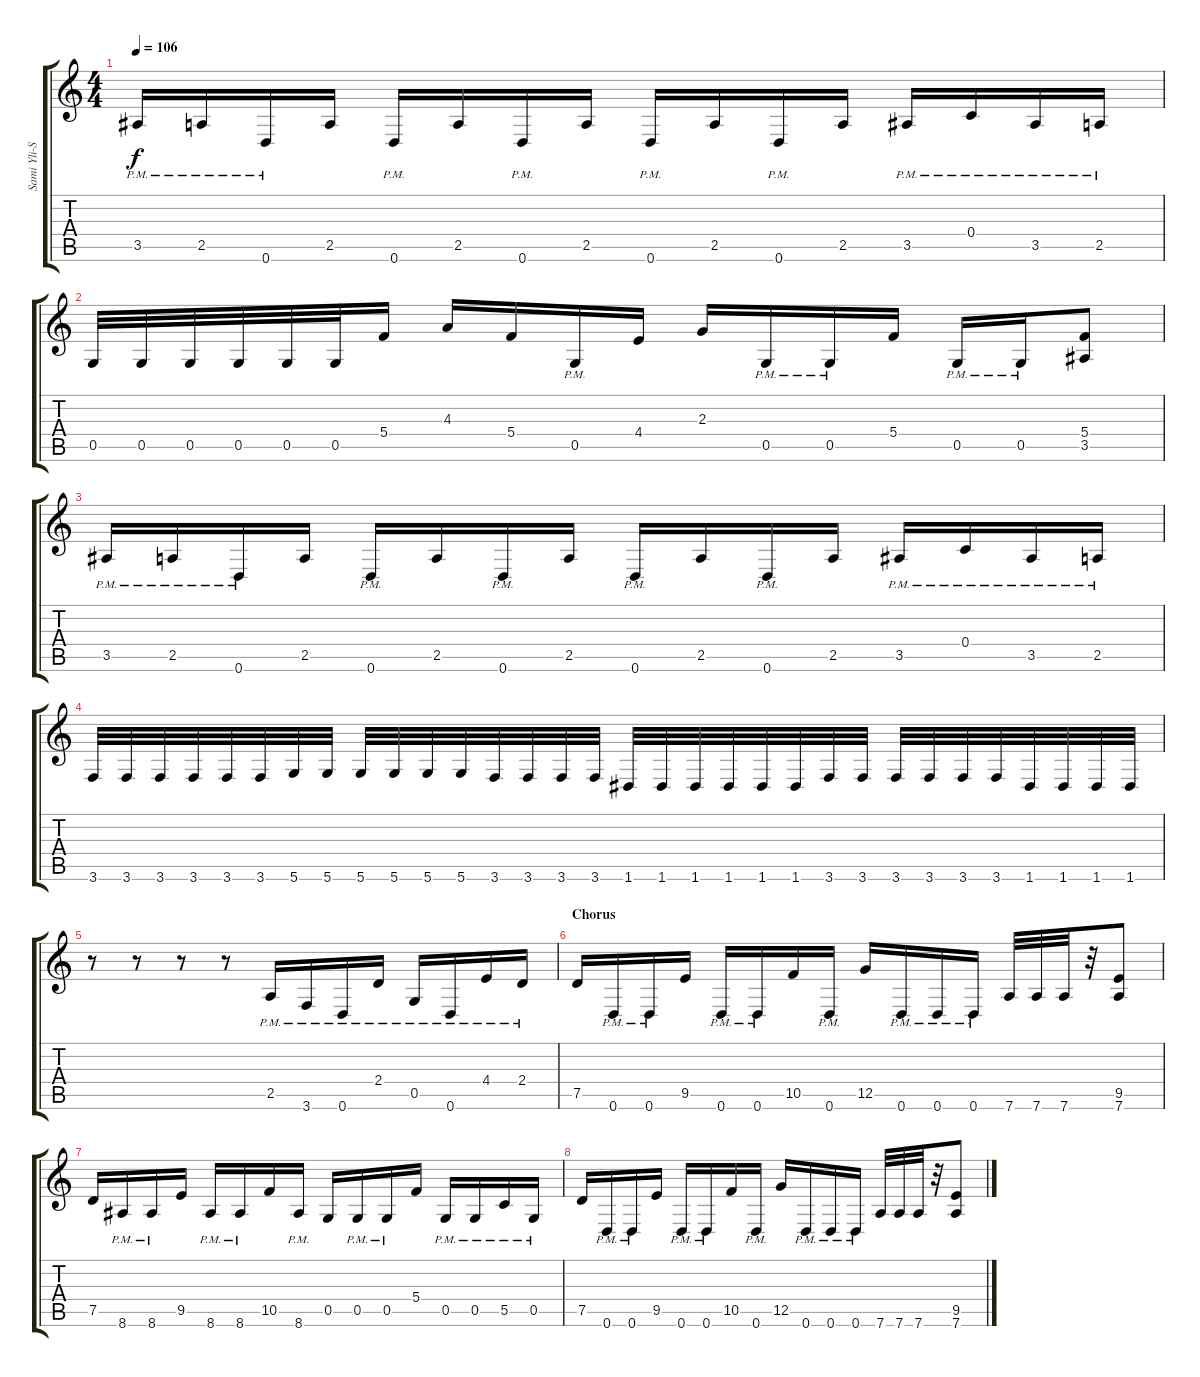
\track ("Sami Yli-Sirniö" "Sami Yli-S") {instrument distortionguitar}
\staff {score tabs}
\tuning (D4 A3 F3 C3 G2 D2) {hide}
\ts (4 4)
\tempo 106
\clef g2
\ks c
3.5{pm}.16{dy f} 2.5{pm}.16 0.6{pm}.16 2.5.16 0.6{pm}.16 2.5.16 0.6{pm}.16 2.5.16 0.6{pm}.16 2.5.16 0.6{pm}.16 2.5.16 3.5{pm}.16 0.4{pm}.16 3.5{pm}.16 2.5{pm}.16 |
0.5.32 0.5.32 0.5.32 0.5.32 0.5.32 0.5.32 5.4.16 4.3.16 5.4.16 0.5{pm}.16 4.4.16 2.3.16 0.5{pm}.16 0.5{pm}.16 5.4.16 0.5{pm}.16 0.5{pm}.16 (5.4 3.5).8 |
3.5{pm}.16 2.5{pm}.16 0.6{pm}.16 2.5.16 0.6{pm}.16 2.5.16 0.6{pm}.16 2.5.16 0.6{pm}.16 2.5.16 0.6{pm}.16 2.5.16 3.5{pm}.16 0.4{pm}.16 3.5{pm}.16 2.5{pm}.16 |
3.6.32 3.6.32 3.6.32 3.6.32 3.6.32 3.6.32 5.6.32 5.6.32 5.6.32 5.6.32 5.6.32 5.6.32 3.6.32 3.6.32 3.6.32 3.6.32 1.6.32 1.6.32 1.6.32 1.6.32 1.6.32 1.6.32 3.6.32 3.6.32 3.6.32 3.6.32 3.6.32 3.6.32 1.6.32 1.6.32 1.6.32 1.6.32 |
r.8 r.8 r.8 r.8 2.5{pm}.16 3.6{pm}.16 0.6{pm}.16 2.4{pm}.16 0.5{pm}.16 0.6{pm}.16 4.4{pm}.16 2.4{pm}.16 |
\section ("" "Chorus")
7.5.16 0.6{pm}.16 0.6{pm}.16 9.5.16 0.6{pm}.16 0.6{pm}.16 10.5.16 0.6{pm}.16 12.5.16 0.6{pm}.16 0.6{pm}.16 0.6{pm}.16 7.6.32 7.6.32 7.6.32 r.32 (9.5 7.6).8 |
7.5.16 8.6{pm}.16 8.6{pm}.16 9.5.16 8.6{pm}.16 8.6{pm}.16 10.5.16 8.6{pm}.16 0.5.16 0.5{pm}.16 0.5{pm}.16 5.4.16 0.5{pm}.16 0.5{pm}.16 5.5{pm}.16 0.5{pm}.16 |
7.5.16 0.6{pm}.16 0.6{pm}.16 9.5.16 0.6{pm}.16 0.6{pm}.16 10.5.16 0.6{pm}.16 12.5.16 0.6{pm}.16 0.6{pm}.16 0.6{pm}.16 7.6.32 7.6.32 7.6.32 r.32 (9.5 7.6).8
